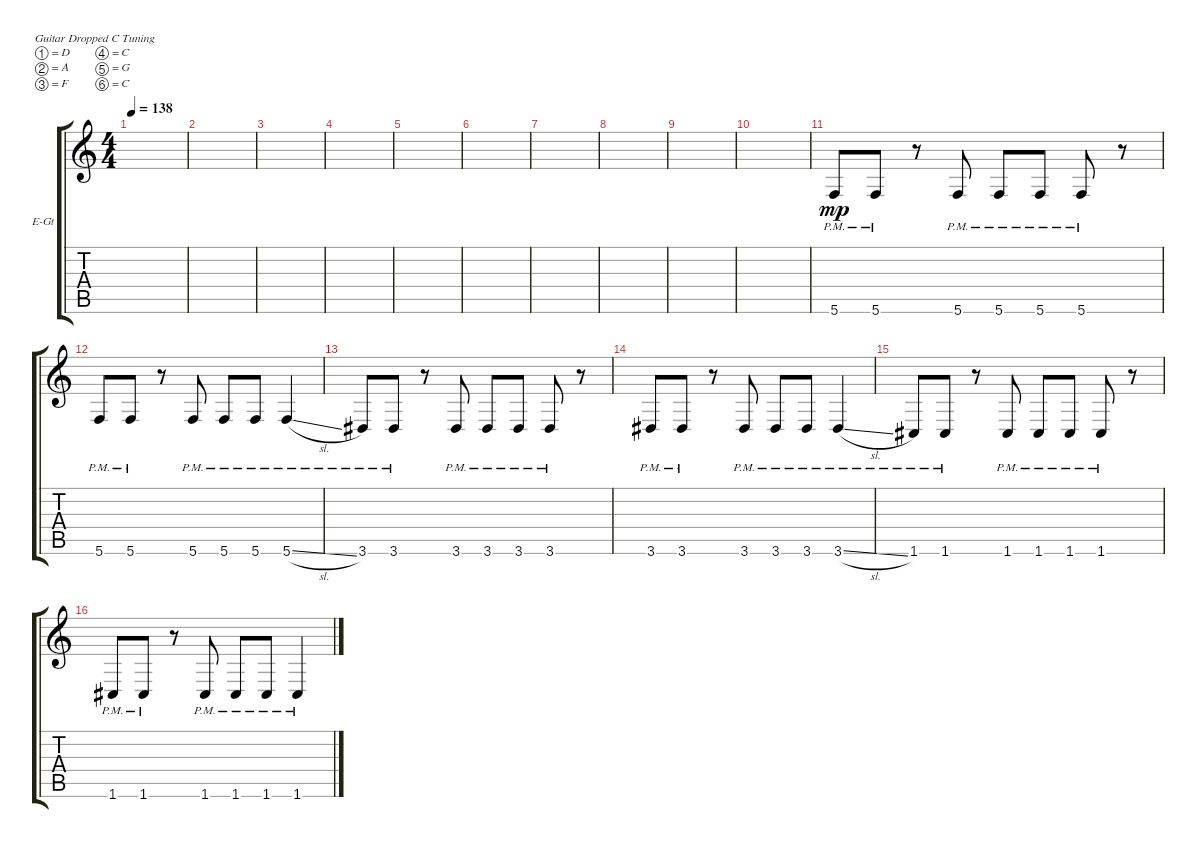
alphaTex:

\defaultSystemsLayout 4
\bracketExtendMode groupsimilarinstruments
\firstSystemTrackNameOrientation horizontal
\otherSystemsTrackNameOrientation horizontal
\track ("Guitar 1" "E-Gt") {instrument electricguitarclean}
\staff {score tabs}
\tuning (D4 A3 F3 C3 G2 C2)
\ts (4 4)
\tempo 138
\clef g2
\ks c
|
|
|
|
|
|
|
|
|
|
5.6{pm}.8{dy mp} 5.6{pm}.8 r.8 5.6{pm}.8 5.6{pm}.8 5.6{pm}.8 5.6{pm}.8 r.8 |
5.6{pm}.8 5.6{pm}.8 r.8 5.6{pm}.8 5.6{pm}.8 5.6{pm}.8 5.6{sl pm}.4 |
3.6{pm}.8 3.6{pm}.8 r.8 3.6{pm}.8 3.6{pm}.8 3.6{pm}.8 3.6{pm}.8 r.8 |
3.6{pm}.8 3.6{pm}.8 r.8 3.6{pm}.8 3.6{pm}.8 3.6{pm}.8 3.6{sl pm}.4 |
1.6{pm}.8 1.6{pm}.8 r.8 1.6{pm}.8 1.6{pm}.8 1.6{pm}.8 1.6{pm}.8 r.8 |
1.6{pm}.8 1.6{pm}.8 r.8 1.6{pm}.8 1.6{pm}.8 1.6{pm}.8 1.6{sl pm}.4
